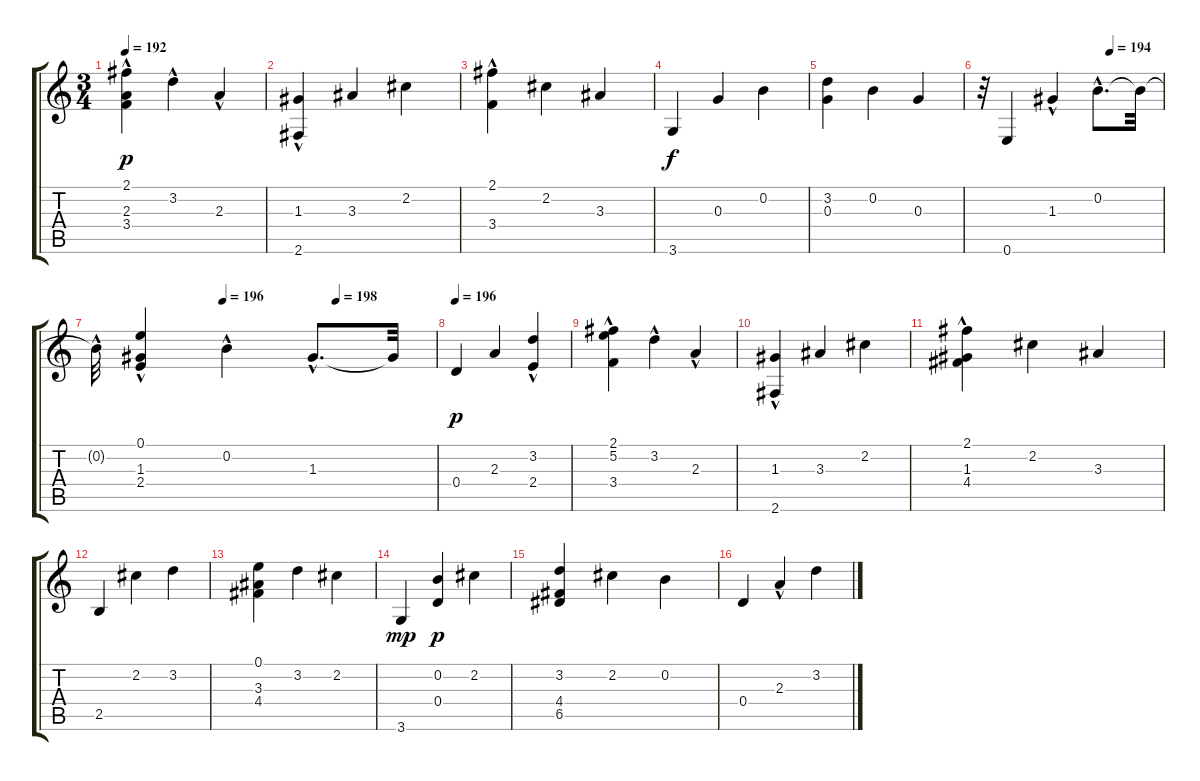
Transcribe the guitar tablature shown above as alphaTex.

\track "" {instrument acousticguitarnylon}
\staff {score tabs}
\tuning (E4 B3 G3 D3 A2 E2) {hide}
\ts (3 4)
\tempo 192
\clef g2
\ks c
(2.1{hac} 2.3 3.4).4{dy p} 3.2{hac}.4 2.3{hac}.4 |
(1.3{hac} 2.6).4 3.3.4 2.2.4 |
(2.1 3.4{hac}).4 2.2.4 3.3.4 |
3.6.4{dy f} 0.3.4 0.2.4 |
(3.2 0.3).4 0.2.4 0.3.4 |
\tempo (194 0.7083333333333334)
r.32 0.6.4 1.3{hac}.4 0.2{hac}.8{d} 0.2{t}.32 |
\tempo (196 0.375)
\tempo (198 0.7083333333333334)
0.2{hac t}.32 (0.1{hac} 1.3{hac} 2.4{hac}).4 0.2{hac}.4 1.3{hac}.8{d} 1.3{t}.32 |
\tempo 196
0.4.4{dy p} 2.3.4 (3.2{hac} 2.4).4 |
(2.1{hac} 5.2{hac} 3.4{hac}).4 3.2{hac}.4 2.3{hac}.4 |
(1.3{hac} 2.6).4 3.3.4 2.2.4 |
(2.1 1.3 4.4{hac}).4 2.2.4 3.3.4 |
2.5.4 2.2.4 3.2.4 |
(0.1 3.3 4.4).4 3.2.4 2.2.4 |
3.6.4{dy mp} (0.2 0.4).4{dy p} 2.2.4 |
(3.2 4.4 6.5).4 2.2.4 0.2.4 |
0.4.4 2.3{hac}.4 3.2.4
